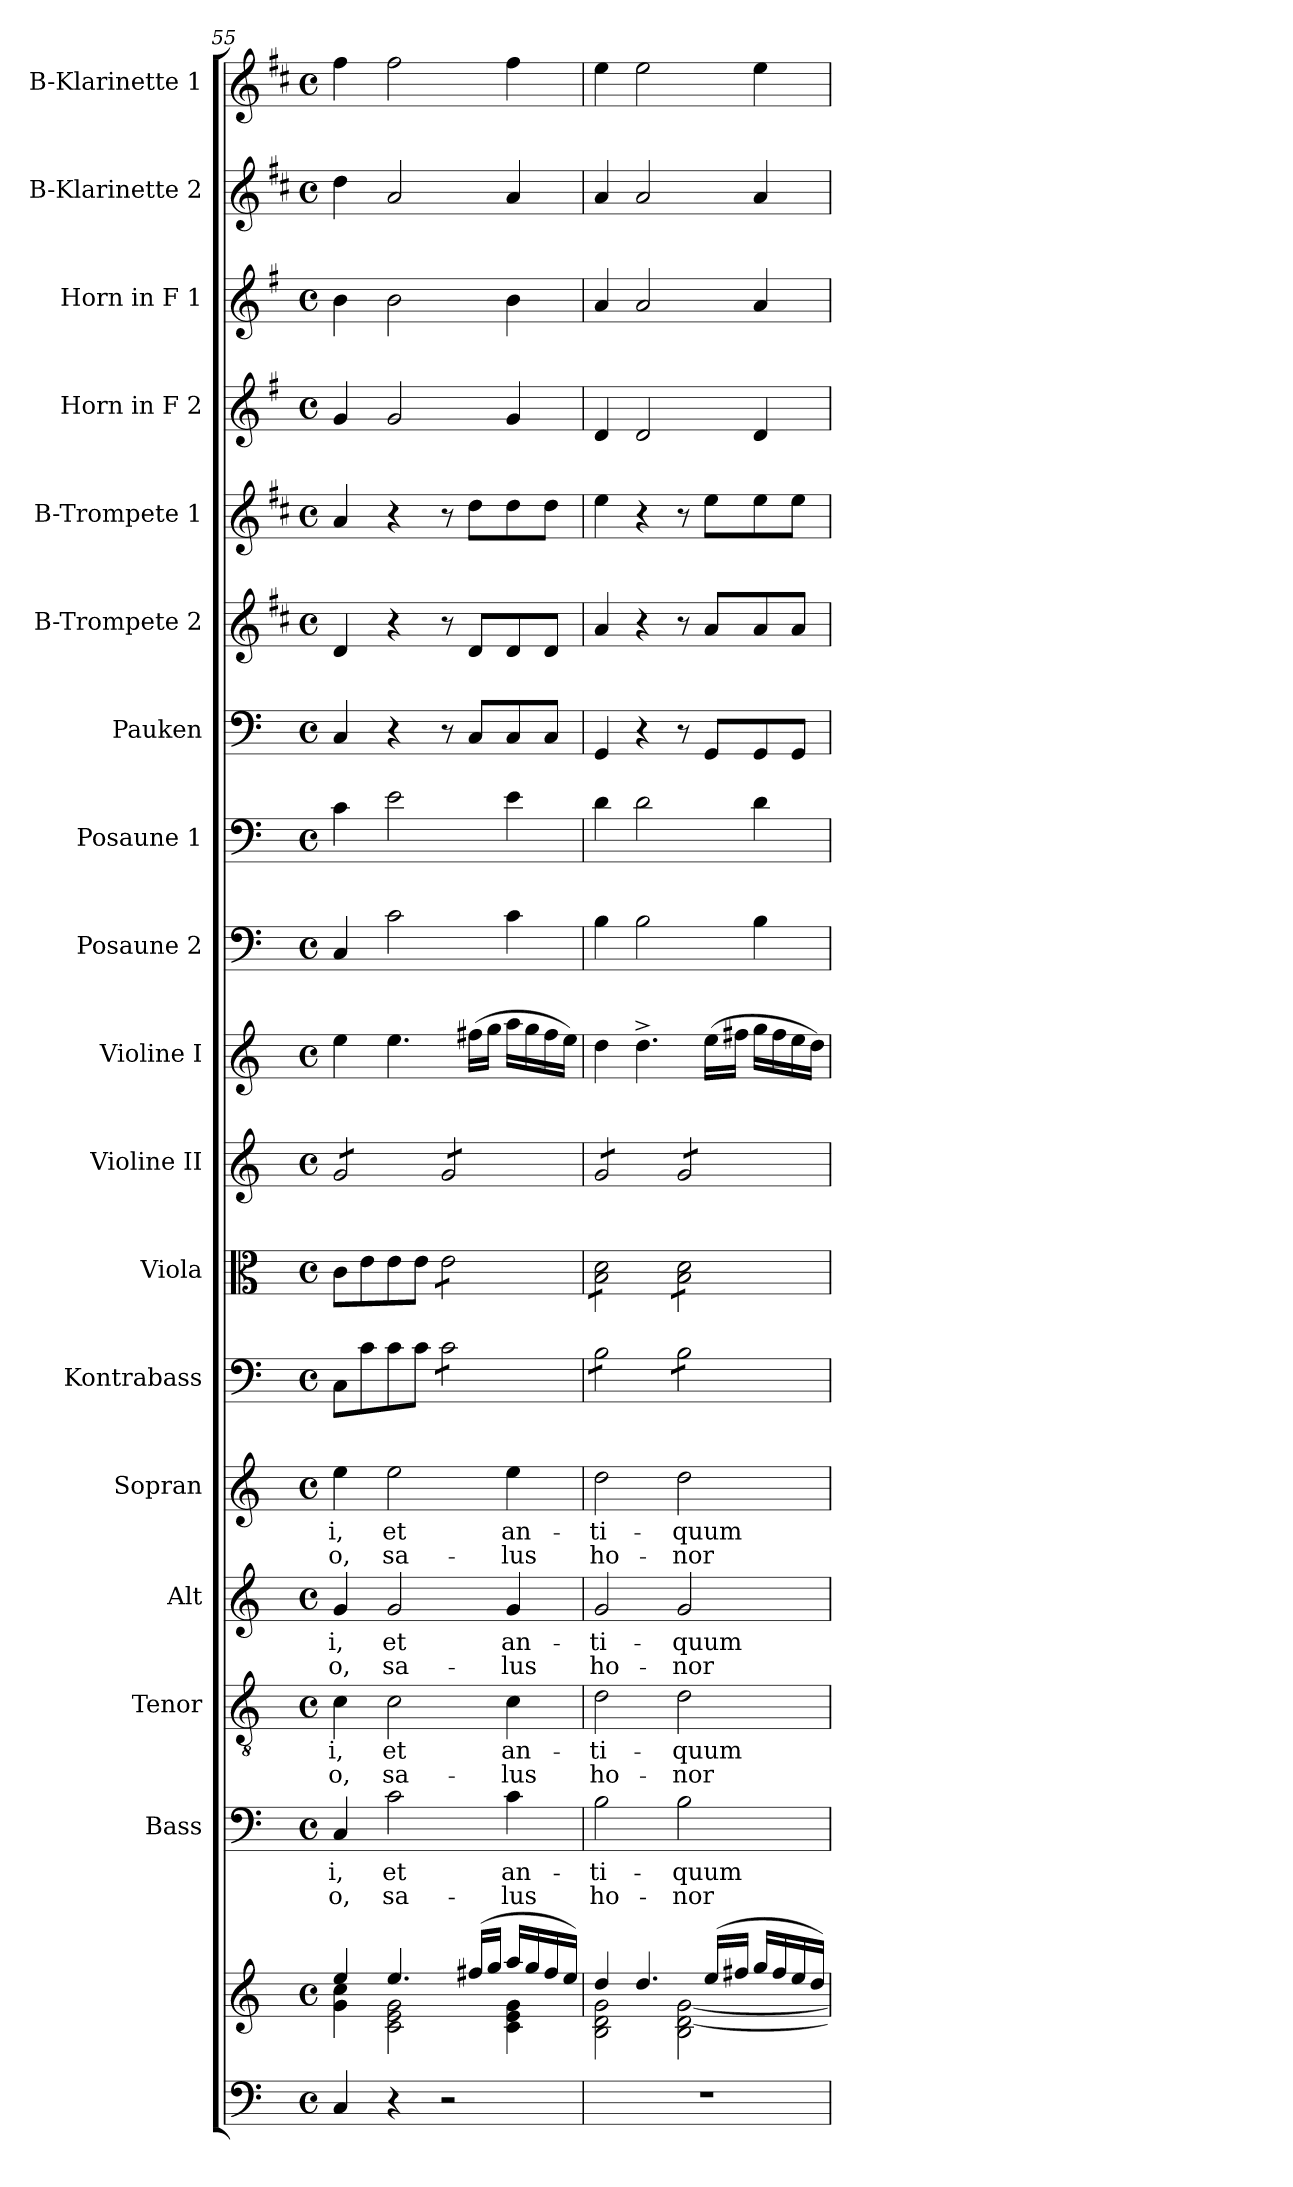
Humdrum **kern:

**kern	**kern	**kern	**text	**text	**kern	**text	**text	**kern	**text	**text	**kern	**text	**text	**kern	**kern	**kern	**kern	**kern	**kern	**kern	**kern	**kern	**kern	**kern	**kern	**kern
*part18	*part18	*part17	*part17	*part17	*part16	*part16	*part16	*part15	*part15	*part15	*part14	*part14	*part14	*part13	*part12	*part11	*part10	*part9	*part8	*part7	*part6	*part5	*part4	*part3	*part2	*part1
*staff19	*staff18	*staff17	*staff17	*staff17	*staff16	*staff16	*staff16	*staff15	*staff15	*staff15	*staff14	*staff14	*staff14	*staff13	*staff12	*staff11	*staff10	*staff9	*staff8	*staff7	*staff6	*staff5	*staff4	*staff3	*staff2	*staff1
*	*	*I"Bass	*	*	*I"Tenor	*	*	*I"Alt	*	*	*I"Sopran	*	*	*I"Kontrabass	*I"Viola	*I"Violine II	*I"Violine I	*I"Posaune 2	*I"Posaune 1	*I"Pauken	*I"B-Trompete 2	*I"B-Trompete 1	*I"Horn in F 2	*I"Horn in F 1	*I"B-Klarinette 2	*I"B-Klarinette 1
*	*	*I'B.	*	*	*I'T.	*	*	*I'A.	*	*	*I'S.	*	*	*I'Kb.	*I'Vla.	*I'Vl. II	*I'Vl. I	*I'Pos. 2	*I'Pos. 1	*I'Pk.	*I'B Trp. 2	*I'B Trp. 1	*	*	*I'Kl. 2	*I'Kl. 1
*clefF4	*clefG2	*clefF4	*	*	*clefGv2	*	*	*clefG2	*	*	*clefG2	*	*	*clefF4	*clefC3	*clefG2	*clefG2	*clefF4	*clefF4	*clefF4	*clefG2	*clefG2	*clefG2	*clefG2	*clefG2	*clefG2
*	*	*	*	*	*	*	*	*	*	*	*	*	*	*ITrd7c12	*	*	*	*	*	*	*ITrd1c2	*ITrd1c2	*ITrd4c7	*ITrd4c7	*ITrd1c2	*ITrd1c2
*k[]	*k[]	*k[]	*	*	*k[]	*	*	*k[]	*	*	*k[]	*	*	*k[]	*k[]	*k[]	*k[]	*k[]	*k[]	*k[]	*k[]	*k[]	*k[]	*k[]	*k[]	*k[]
*C:	*C:	*C:	*	*	*C:	*	*	*C:	*	*	*C:	*	*	*C:	*C:	*C:	*C:	*C:	*C:	*C:	*C:	*C:	*C:	*C:	*C:	*C:
*M4/4	*M4/4	*M4/4	*	*	*M4/4	*	*	*M4/4	*	*	*M4/4	*	*	*M4/4	*M4/4	*M4/4	*M4/4	*M4/4	*M4/4	*M4/4	*M4/4	*M4/4	*M4/4	*M4/4	*M4/4	*M4/4
*met(c)	*met(c)	*met(c)	*	*	*met(c)	*	*	*met(c)	*	*	*met(c)	*	*	*met(c)	*met(c)	*met(c)	*met(c)	*met(c)	*met(c)	*met(c)	*met(c)	*met(c)	*met(c)	*met(c)	*met(c)	*met(c)
=55	=55	=55	=55	=55	=55	=55	=55	=55	=55	=55	=55	=55	=55	=55	=55	=55	=55	=55	=55	=55	=55	=55	=55	=55	=55	=55
*	*^	*	*	*	*	*	*	*	*	*	*	*	*	*	*	*	*	*	*	*	*	*	*	*	*	*
!	!	!	!	!LO:LY:b	!LO:LY:b	!	!LO:LY:b	!LO:LY:b	!	!LO:LY:b	!LO:LY:b	!	!LO:LY:b	!LO:LY:b	!	!	!	!	!	!	!	!	!	!	!	!	!
*	*	*	*	*	*	*	*	*	*	*	*	*	*	*	*	*	*tremolo	*	*	*	*	*	*	*	*	*	*
4C/	4ee/	4g\ 4cc\	4C/	-i,	-o,	4c\	-i,	-o,	4g/	-i,	-o,	4ee\	-i,	-o,	8CC\L	8c\L	8g/L	4ee\	4C/	4c\	4C/	4c/	4g/	4c/	4e\	4cc\	4ee\
.	.	.	.	.	.	.	.	.	.	.	.	.	.	.	8C\	8e\	8g/	.	.	.	.	.	.	.	.	.	.
!	!	!	!	!LO:LY:b	!LO:LY:b	!	!LO:LY:b	!LO:LY:b	!	!LO:LY:b	!LO:LY:b	!	!LO:LY:b	!LO:LY:b	!	!	!	!	!	!	!	!	!	!	!	!	!
4r	4.ee/	2c\ 2e\ 2g\	2c\	et	sa-	2c\	et	sa-	2g/	et	sa-	2ee\	et	sa-	8C\	8e\	8g/	4.ee\	2c\	2e\	4r	4r	4r	2c/	2e\	2g/	2ee\
.	.	.	.	.	.	.	.	.	.	.	.	.	.	.	8C\J	8e\J	8g/J	.	.	.	.	.	.	.	.	.	.
*	*	*	*	*	*	*	*	*	*	*	*	*	*	*	*tremolo	*	*	*	*	*	*	*	*	*	*	*	*
*	*	*	*	*	*	*	*	*	*	*	*	*	*	*	*	*tremolo	*	*	*	*	*	*	*	*	*	*	*
2r	.	.	.	.	.	.	.	.	.	.	.	.	.	.	8C\L	8e\L	8g/L	.	.	.	8r	8r	8r	.	.	.	.
.	(>16ff#X/LL	.	.	.	.	.	.	.	.	.	.	.	.	.	8C\	8e\	8g/	(>16ff#X\LL	.	.	8C/L	8c/L	8cc\L	.	.	.	.
.	16gg/JJ	.	.	.	.	.	.	.	.	.	.	.	.	.	.	.	.	16gg\JJ	.	.	.	.	.	.	.	.	.
!	!	!	!	!LO:LY:b	!LO:LY:b	!	!LO:LY:b	!LO:LY:b	!	!LO:LY:b	!LO:LY:b	!	!LO:LY:b	!LO:LY:b	!	!	!	!	!	!	!	!	!	!	!	!	!
.	16aa/LL	4c\ 4e\ 4g\	4c\	an-	-lus	4c\	an-	-lus	4g/	an-	-lus	4ee\	an-	-lus	8C\	8e\	8g/	16aa\LL	4c\	4e\	8C/	8c/	8cc\	4c/	4e\	4g/	4ee\
.	16gg/	.	.	.	.	.	.	.	.	.	.	.	.	.	.	.	.	16gg\	.	.	.	.	.	.	.	.	.
.	16ff#/	.	.	.	.	.	.	.	.	.	.	.	.	.	8C\J	8e\J	8g/J	16ff#\	.	.	8C/J	8c/J	8cc\J	.	.	.	.
.	16ee/JJ)	.	.	.	.	.	.	.	.	.	.	.	.	.	.	.	.	16ee\JJ)	.	.	.	.	.	.	.	.	.
=56	=56	=56	=56	=56	=56	=56	=56	=56	=56	=56	=56	=56	=56	=56	=56	=56	=56	=56	=56	=56	=56	=56	=56	=56	=56	=56	=56
!	!	!	!	!LO:LY:b	!LO:LY:b	!	!LO:LY:b	!LO:LY:b	!	!LO:LY:b	!LO:LY:b	!	!LO:LY:b	!LO:LY:b	!	!	!	!	!	!	!	!	!	!	!	!	!
1r	4dd/	2B\ 2d\ 2g\	2B\	-ti-	ho-	2d\	-ti-	ho-	2g/	-ti-	ho-	2dd\	-ti-	ho-	8BB\L	8B\ 8d\L	8g/L	4dd\	4B\	4d\	4GG/	4g/	4dd\	4G/	4d/	4g/	4dd\
.	.	.	.	.	.	.	.	.	.	.	.	.	.	.	8BB\	8B\ 8d\	8g/	.	.	.	.	.	.	.	.	.	.
.	4.dd/	.	.	.	.	.	.	.	.	.	.	.	.	.	8BB\	8B\ 8d\	8g/	4.dd^>\	2B\	2d\	4r	4r	4r	2G/	2d/	2g/	2dd\
.	.	.	.	.	.	.	.	.	.	.	.	.	.	.	8BB\J	8B\ 8d\J	8g/J	.	.	.	.	.	.	.	.	.	.
!	!	!	!	!LO:LY:b	!LO:LY:b	!	!LO:LY:b	!LO:LY:b	!	!LO:LY:b	!LO:LY:b	!	!LO:LY:b	!LO:LY:b	!	!	!	!	!	!	!	!	!	!	!	!	!
.	.	2B\ [<2d\ [<2g\	2B\	-quum	-nor	2d\	-quum	-nor	2g/	-quum	-nor	2dd\	-quum	-nor	8BB\L	8B\ 8d\L	8g/L	.	.	.	8r	8r	8r	.	.	.	.
.	(>16ee/LL	.	.	.	.	.	.	.	.	.	.	.	.	.	8BB\	8B\ 8d\	8g/	(>16ee\LL	.	.	8GG/L	8g/L	8dd\L	.	.	.	.
.	16ff#X/JJ	.	.	.	.	.	.	.	.	.	.	.	.	.	.	.	.	16ff#X\JJ	.	.	.	.	.	.	.	.	.
.	16gg/LL	.	.	.	.	.	.	.	.	.	.	.	.	.	8BB\	8B\ 8d\	8g/	16gg\LL	4B\	4d\	8GG/	8g/	8dd\	4G/	4d/	4g/	4dd\
.	16ff#/	.	.	.	.	.	.	.	.	.	.	.	.	.	.	.	.	16ff#\	.	.	.	.	.	.	.	.	.
.	16ee/	.	.	.	.	.	.	.	.	.	.	.	.	.	8BB\J	8B\ 8d\J	8g/J	16ee\	.	.	8GG/J	8g/J	8dd\J	.	.	.	.
*	*	*	*	*	*	*	*	*	*	*	*	*	*	*	*	*	*Xtremolo	*	*	*	*	*	*	*	*	*	*
*	*	*	*	*	*	*	*	*	*	*	*	*	*	*	*	*Xtremolo	*	*	*	*	*	*	*	*	*	*	*
*	*	*	*	*	*	*	*	*	*	*	*	*	*	*	*Xtremolo	*	*	*	*	*	*	*	*	*	*	*	*
.	16dd/JJ)	.	.	.	.	.	.	.	.	.	.	.	.	.	.	.	.	16dd\JJ)	.	.	.	.	.	.	.	.	.
*	*v	*v	*	*	*	*	*	*	*	*	*	*	*	*	*	*	*	*	*	*	*	*	*	*	*	*	*
=	=	=	=	=	=	=	=	=	=	=	=	=	=	=	=	=	=	=	=	=	=	=	=	=	=	=
*-	*-	*-	*-	*-	*-	*-	*-	*-	*-	*-	*-	*-	*-	*-	*-	*-	*-	*-	*-	*-	*-	*-	*-	*-	*-	*-
